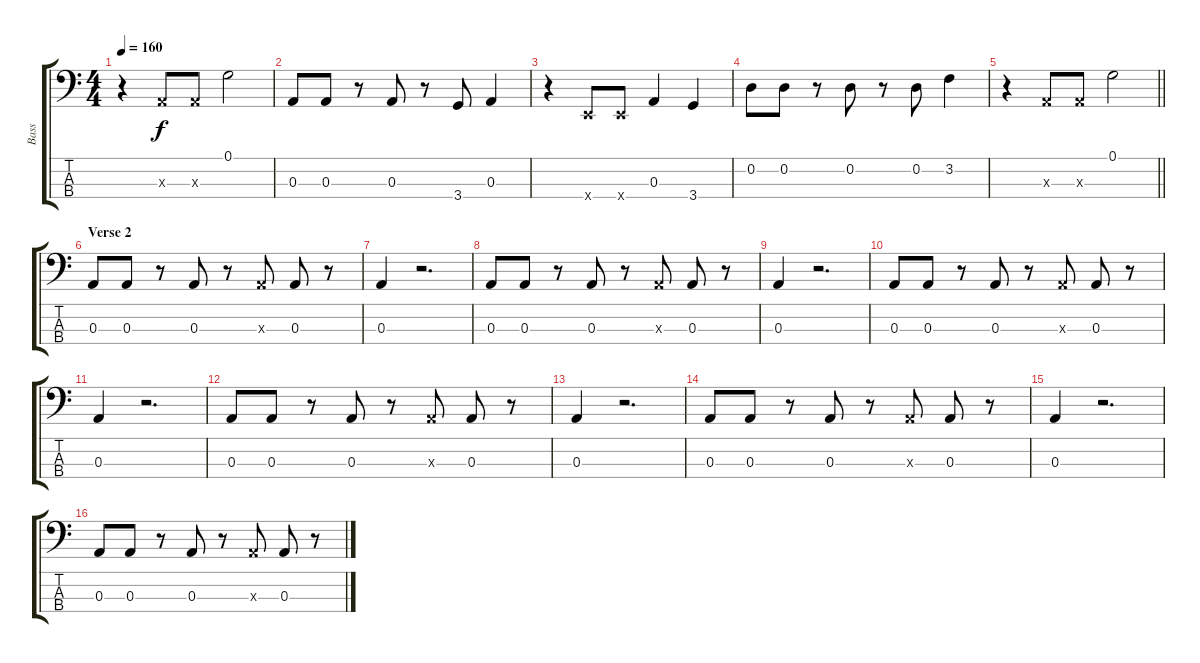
\track ("Bass" "Bass") {instrument electricbassfinger}
\staff {score tabs}
\tuning (G2 D2 A1 E1) {hide}
\ts (4 4)
\tempo 160
\clef f4
\ks c
r.4{dy f} 0.3{x}.8 0.3{x}.8 0.1.2 |
0.3.8 0.3.8 r.8 0.3.8 r.8 3.4.8 0.3.4 |
r.4 0.4{x}.8 0.4{x}.8 0.3.4 3.4.4 |
0.2.8 0.2.8 r.8 0.2.8 r.8 0.2.8 3.2.4 |
\barLineRight lightlight
r.4 0.3{x}.8 0.3{x}.8 0.1.2 |
\section ("" "Verse 2")
0.3.8 0.3.8 r.8 0.3.8 r.8 0.3{x}.8 0.3.8 r.8 |
0.3.4 r.2{d} |
0.3.8 0.3.8 r.8 0.3.8 r.8 0.3{x}.8 0.3.8 r.8 |
0.3.4 r.2{d} |
0.3.8 0.3.8 r.8 0.3.8 r.8 0.3{x}.8 0.3.8 r.8 |
0.3.4 r.2{d} |
0.3.8 0.3.8 r.8 0.3.8 r.8 0.3{x}.8 0.3.8 r.8 |
0.3.4 r.2{d} |
0.3.8 0.3.8 r.8 0.3.8 r.8 0.3{x}.8 0.3.8 r.8 |
0.3.4 r.2{d} |
0.3.8 0.3.8 r.8 0.3.8 r.8 0.3{x}.8 0.3.8 r.8
